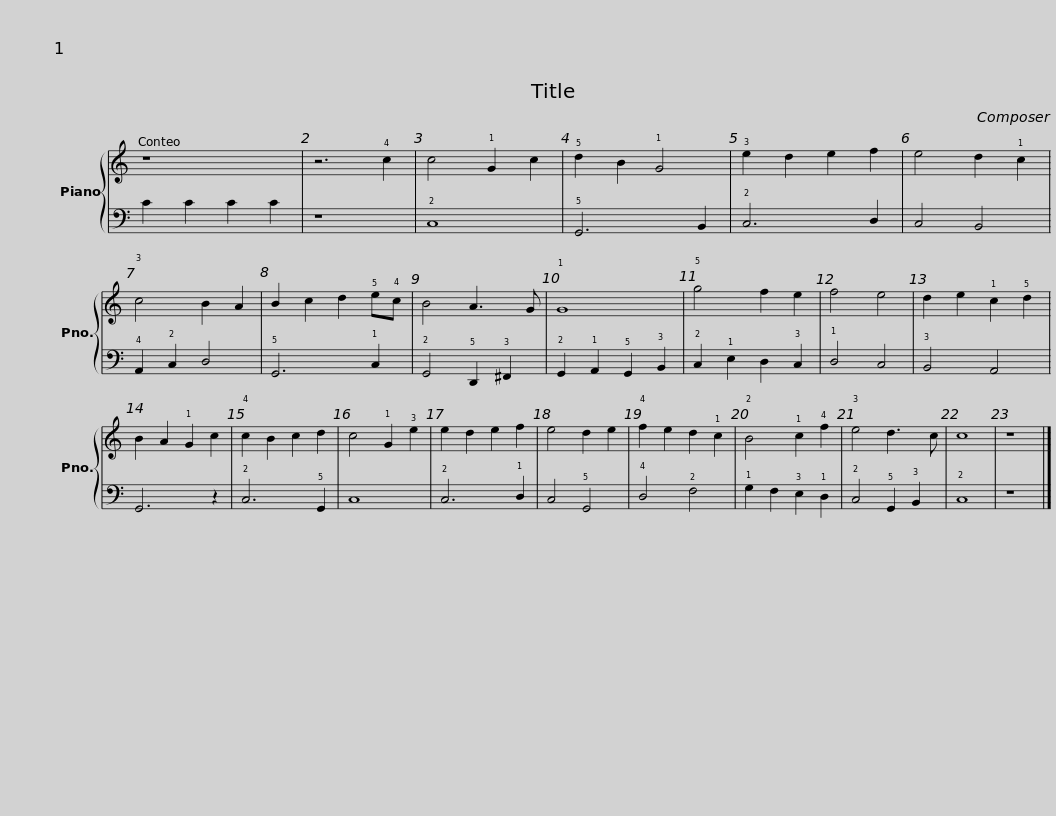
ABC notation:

X:1
%%score { 1 | 2 }
L:1/8
M:none
I:linebreak $
K:C
V:1 treble
V:2 bass
V:1
 z8 | z6 !4!c2 | c4 !1!G2 c2 | !5!d2 B2 !1!G4 |$ !3!e2 d2 e2 f2 | %5
 e4 d2 !1!c2 | !3!c4 B2 A2 | B2 c2 d2 !5!e!4!c | B4 A3 G |$ !1!G8 | %10
 !5!g4 f2 e2 | f4 e4 | d2 e2 !1!c2 !5!d2 | B2 A2 !1!G2 c2 |$ !4!c2 B2 c2 d2 | %15
 c4 !1!G2 !3!e2 | e2 d2 e2 f2 | e4 d2 e2 | !4!f2 e2 d2 !1!c2 |$ !2!B4 !1!c2 !4!f2 | %20
 !3!e4 d3 c | c8 | z8 |] %23
V:2
 C2 C2 C2 C2 | z8 | !2!C,8 | !5!G,,6 B,,2 |$ !2!C,6 D,2 | %5
 C,4 B,,4 | !4!A,,2 !2!C,2 D,4 | !5!G,,6 !1!C,2 | !2!G,,4 !5!D,,2 !3!^F,,2 |$ !2!G,,2 !1!A,,2 !5!G,,2 !3!B,,2 | %10
 !2!C,2 !1!E,2 D,2 !3!C,2 | !1!D,4 C,4 | !3!B,,4 A,,4 | G,,6 z2 |$ !2!C,6 !5!G,,2 | %15
 C,8 | !2!C,6 !1!D,2 | C,4 !5!G,,4 | !4!D,4 !2!F,4 |$ !1!G,2 F,2 !3!E,2 !1!D,2 | %20
 !2!C,4 !5!G,,2 !3!B,,2 | !2!C,8 | z8 |] %23
